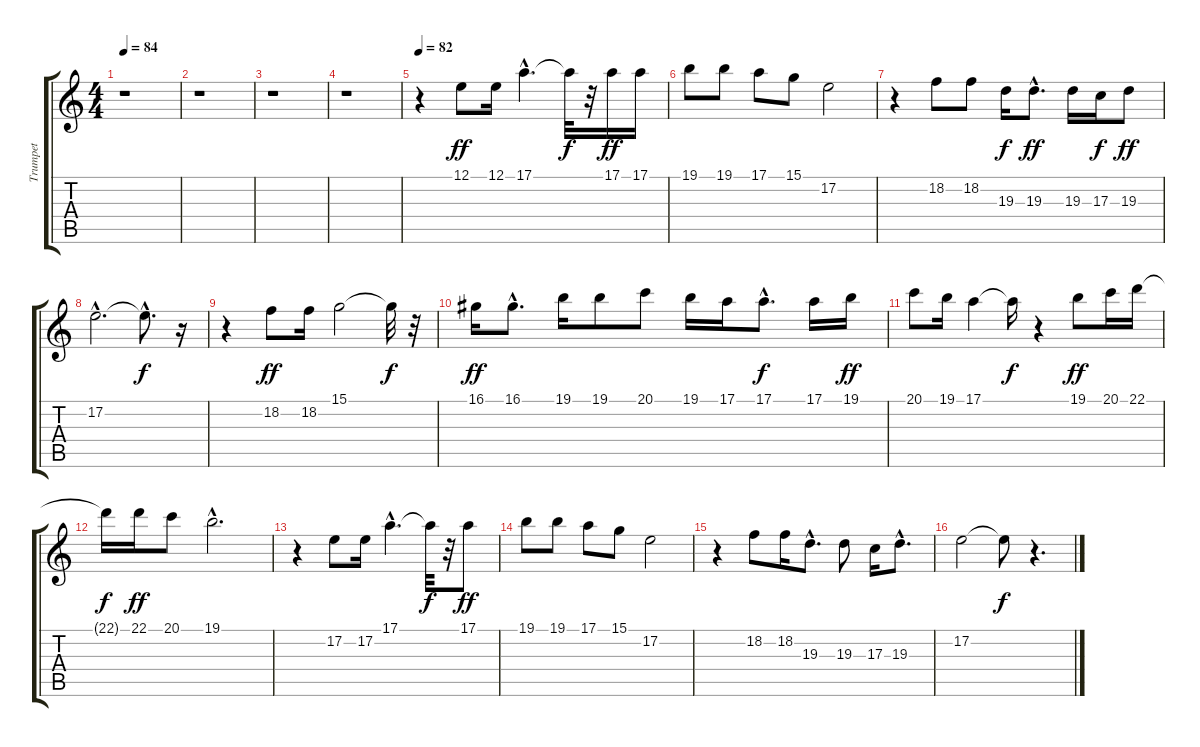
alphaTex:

\track ("Trumpet" "Trumpet") {instrument trumpet}
\staff {score tabs}
\tuning (E4 B3 G3 D3 A2 E2) {hide}
\ts (4 4)
\tempo 84
\clef g2
\ks c
r.1{dy ff} |
r.1 |
r.1 |
r.1 |
\tempo 82
r.4 12.1.8 12.1.16 17.1{hac}.4{d} 17.1{t}.32{dy f} r.32 17.1.16{dy ff} 17.1.16 |
19.1.8 19.1.8 17.1.8 15.1.8 17.2.2 |
r.4 18.2.8 18.2.8 19.3.16{dy f} 19.3{hac}.8{d dy ff} 19.3.16 17.3.16{dy f} 19.3.8{dy ff} |
17.2{hac}.2{d} 17.2{hac t}.8{d dy f} r.16 |
r.4 18.2.8{dy ff} 18.2.16 15.1.2 15.1{t}.32{dy f} r.32 |
16.1.16{dy ff} 16.1{hac}.8{d} 19.1.16 19.1.8 20.1.8 19.1.16 17.1.16 17.1{hac}.8{d dy f} 17.1.16 19.1.16{dy ff} |
20.1.8 19.1.16 17.1.4 17.1{t}.16{dy f} r.4 19.1.8{dy ff} 20.1.16 22.1.16 |
22.1{t}.16{dy f} 22.1.16{dy ff} 20.1.8 19.1{hac}.2{d} |
r.4 17.2.8 17.2.16 17.1{hac}.4{d} 17.1{t}.32{dy f} r.32 17.1.8{dy ff} |
19.1.8 19.1.8 17.1.8 15.1.8 17.2.2 |
r.4 18.2.8 18.2.16 19.3{hac}.8{d} 19.3.8 17.3.16 19.3{hac}.8{d} |
17.2.2 17.2{t}.8{dy f} r.4{d}
